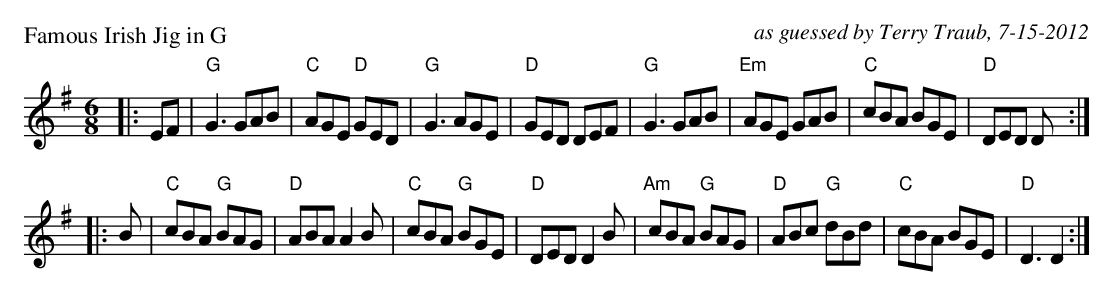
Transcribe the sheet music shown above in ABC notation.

X:1
P: Famous Irish Jig in G
C: as guessed by Terry Traub, 7-15-2012
M: 6/8
K: G
|: EF| "G"G3 GAB|"C"AGE "D"GED|"G"G3 AGE|"D"GED DEF|"G"G3 GAB|"Em"AGE GAB|"C"cBA BGE|"D"DED D :|
|: B|"C"cBA "G"BAG|"D"ABA A2 B|"C"cBA "G"BGE|"D"DED D2 B|"Am"cBA "G"BAG|"D"ABc "G"dBd|"C"cBA BGE |"D"D3 D2 :|
